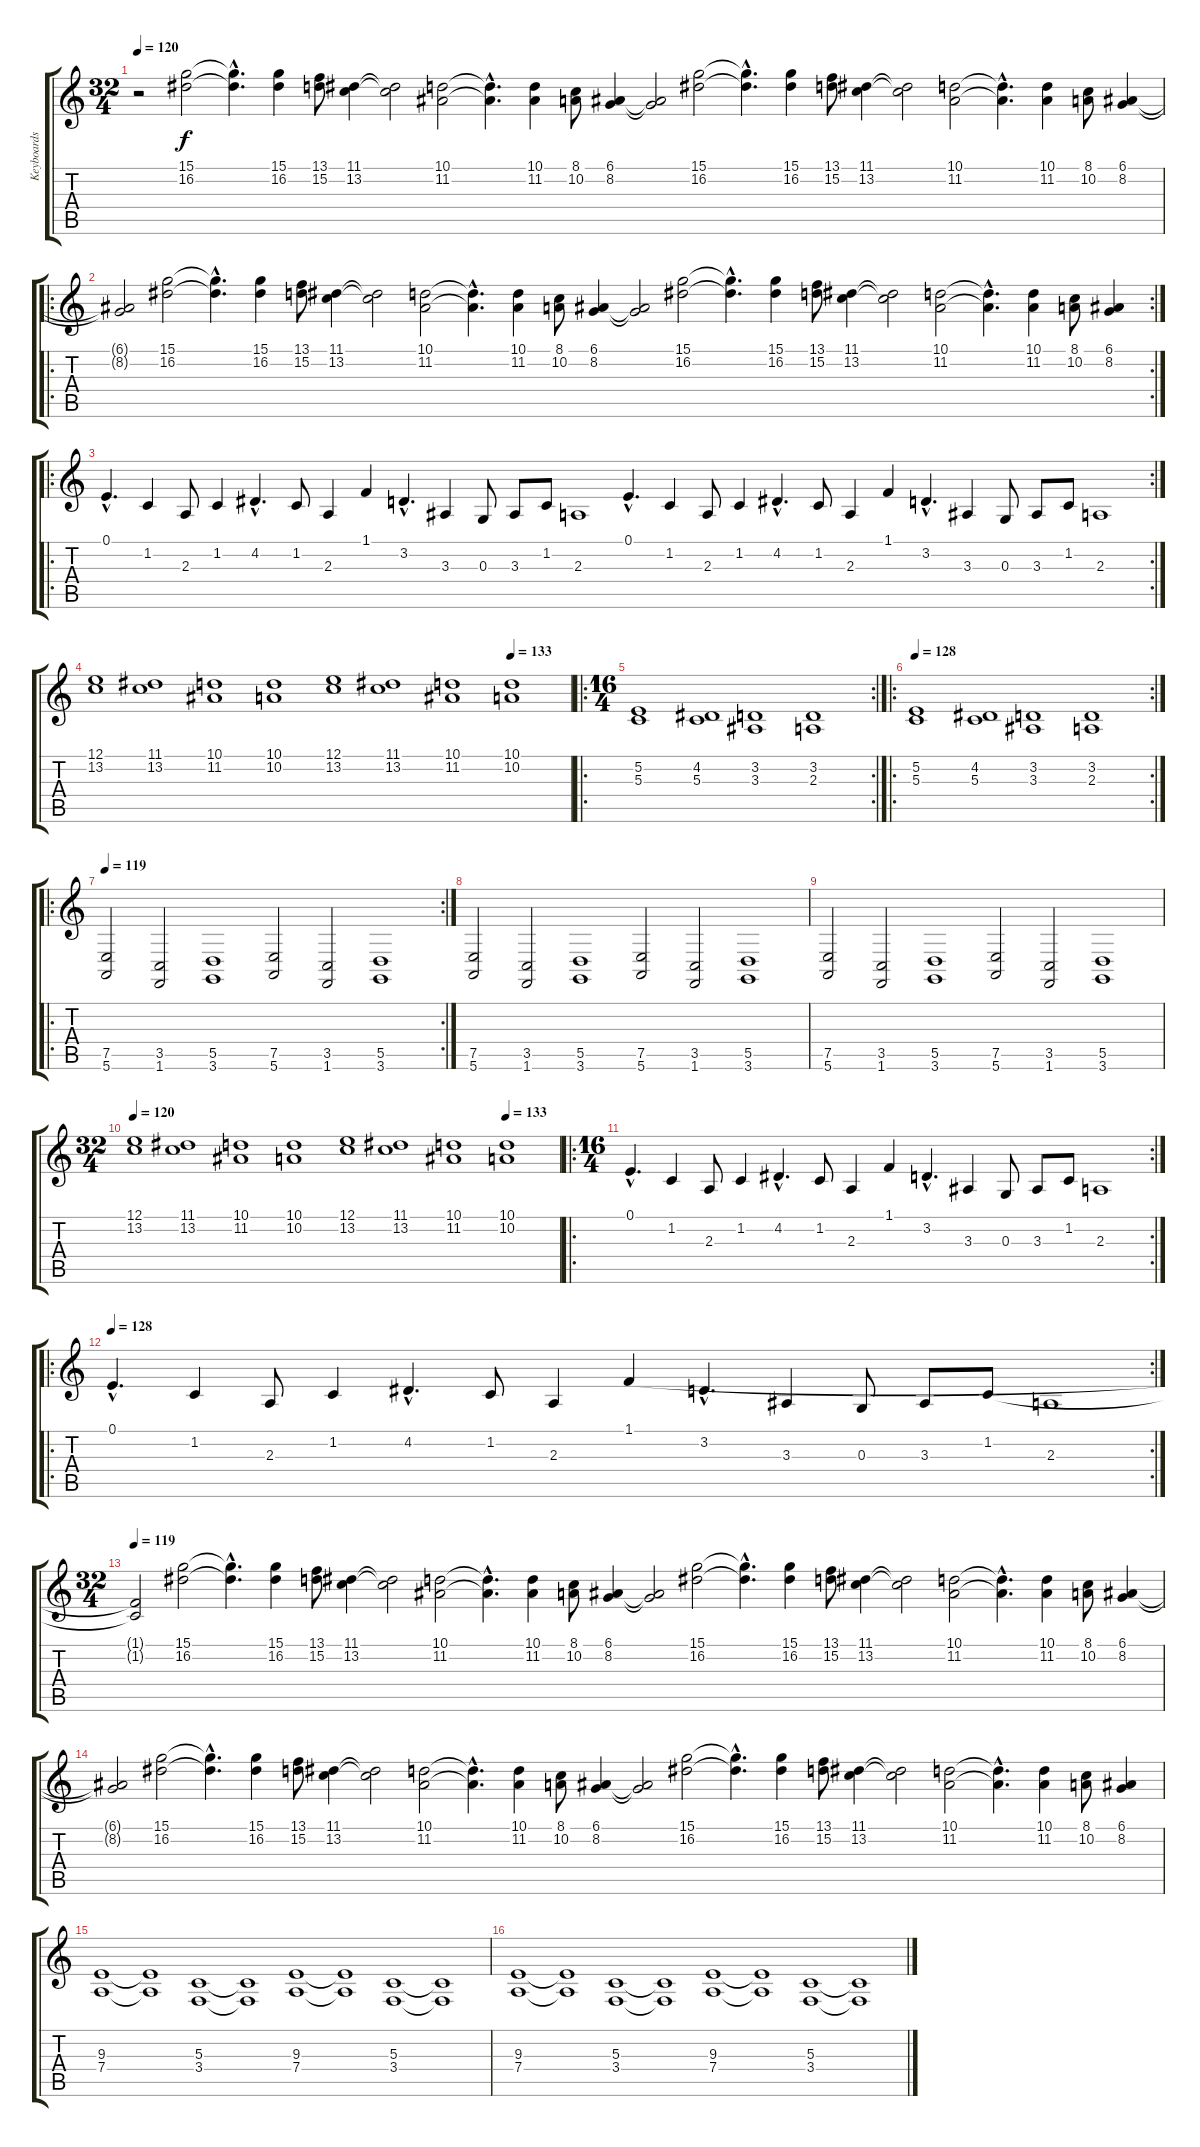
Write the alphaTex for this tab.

\track ("Keyboards (Main Synthesizer)" "Keyboards ") {instrument synthstrings2}
\staff {score tabs}
\tuning (E4 B3 G3 D3 A2 E2) {hide}
\ts (32 4)
\tempo 120
\tempo 117
\tempo 120
\clef g2
\ks c
r.2{dy f instrument synthstrings2} (15.1 16.2).2 (15.1{hac t} 16.2{hac t}).4{d} (15.1 16.2).4 (13.1 15.2).8 (11.1 13.2).4 (11.1{t} 13.2{t}).2 (10.1 11.2).2 (10.1{hac t} 11.2{hac t}).4{d} (10.1 11.2).4 (8.1 10.2).8 (6.1 8.2).4 (6.1{t} 8.2{t}).2 (15.1 16.2).2 (15.1{hac t} 16.2{hac t}).4{d} (15.1 16.2).4 (13.1 15.2).8 (11.1 13.2).4 (11.1{t} 13.2{t}).2 (10.1 11.2).2 (10.1{hac t} 11.2{hac t}).4{d} (10.1 11.2).4 (8.1 10.2).8 (6.1 8.2).4 |
\ro
\rc 2
(6.1{t} 8.2{t}).2 (15.1 16.2).2 (15.1{hac t} 16.2{hac t}).4{d} (15.1 16.2).4 (13.1 15.2).8 (11.1 13.2).4 (11.1{t} 13.2{t}).2 (10.1 11.2).2 (10.1{hac t} 11.2{hac t}).4{d} (10.1 11.2).4 (8.1 10.2).8 (6.1 8.2).4 (6.1{t} 8.2{t}).2 (15.1 16.2).2 (15.1{hac t} 16.2{hac t}).4{d} (15.1 16.2).4 (13.1 15.2).8 (11.1 13.2).4 (11.1{t} 13.2{t}).2 (10.1 11.2).2 (10.1{hac t} 11.2{hac t}).4{d} (10.1 11.2).4 (8.1 10.2).8 (6.1 8.2).4 |
\ro
\rc 2
0.1{hac}.4{d} 1.2.4 2.3.8 1.2.4 4.2{hac}.4{d} 1.2.8 2.3.4 1.1.4 3.2{hac}.4{d} 3.3.4 0.3.8 3.3.8 1.2.8 2.3.1 0.1{hac}.4{d} 1.2.4 2.3.8 1.2.4 4.2{hac}.4{d} 1.2.8 2.3.4 1.1.4 3.2{hac}.4{d} 3.3.4 0.3.8 3.3.8 1.2.8 2.3.1 |
\tempo (133 0.875)
(12.1 13.2).1 (11.1 13.2).1 (10.1 11.2).1 (10.1 10.2).1 (12.1 13.2).1 (11.1 13.2).1 (10.1 11.2).1 (10.1 10.2).1 |
\ro
\rc 2
\ts (16 4)
(5.2 5.3).1 (4.2 5.3).1 (3.2 3.3).1 (3.2 2.3).1 |
\ro
\rc 2
\tempo 128
(5.2 5.3).1 (4.2 5.3).1 (3.2 3.3).1 (3.2 2.3).1 |
\ro
\rc 2
\tempo 119
(7.5 5.6).2 (3.5 1.6).2 (5.5 3.6).1 (7.5 5.6).2 (3.5 1.6).2 (5.5 3.6).1 |
(7.5 5.6).2 (3.5 1.6).2 (5.5 3.6).1 (7.5 5.6).2 (3.5 1.6).2 (5.5 3.6).1 |
(7.5 5.6).2 (3.5 1.6).2 (5.5 3.6).1 (7.5 5.6).2 (3.5 1.6).2 (5.5 3.6).1 |
\ts (32 4)
\tempo 120
\tempo (133 0.875)
(12.1 13.2).1 (11.1 13.2).1 (10.1 11.2).1 (10.1 10.2).1 (12.1 13.2).1 (11.1 13.2).1 (10.1 11.2).1 (10.1 10.2).1 |
\ro
\rc 2
\ts (16 4)
0.1{hac}.4{d} 1.2.4 2.3.8 1.2.4 4.2{hac}.4{d} 1.2.8 2.3.4 1.1.4 3.2{hac}.4{d} 3.3.4 0.3.8 3.3.8 1.2.8 2.3.1 |
\ro
\rc 2
\tempo 128
0.1{hac}.4{d} 1.2.4 2.3.8 1.2.4 4.2{hac}.4{d} 1.2.8 2.3.4 1.1.4 3.2{hac}.4{d} 3.3.4 0.3.8 3.3.8 1.2.8 2.3.1 |
\ts (32 4)
\tempo 119
(1.1{t} 1.2{t}).2 (15.1 16.2).2 (15.1{hac t} 16.2{hac t}).4{d} (15.1 16.2).4 (13.1 15.2).8 (11.1 13.2).4 (11.1{t} 13.2{t}).2 (10.1 11.2).2 (10.1{hac t} 11.2{hac t}).4{d} (10.1 11.2).4 (8.1 10.2).8 (6.1 8.2).4 (6.1{t} 8.2{t}).2 (15.1 16.2).2 (15.1{hac t} 16.2{hac t}).4{d} (15.1 16.2).4 (13.1 15.2).8 (11.1 13.2).4 (11.1{t} 13.2{t}).2 (10.1 11.2).2 (10.1{hac t} 11.2{hac t}).4{d} (10.1 11.2).4 (8.1 10.2).8 (6.1 8.2).4 |
(6.1{t} 8.2{t}).2 (15.1 16.2).2 (15.1{hac t} 16.2{hac t}).4{d} (15.1 16.2).4 (13.1 15.2).8 (11.1 13.2).4 (11.1{t} 13.2{t}).2 (10.1 11.2).2 (10.1{hac t} 11.2{hac t}).4{d} (10.1 11.2).4 (8.1 10.2).8 (6.1 8.2).4 (6.1{t} 8.2{t}).2 (15.1 16.2).2 (15.1{hac t} 16.2{hac t}).4{d} (15.1 16.2).4 (13.1 15.2).8 (11.1 13.2).4 (11.1{t} 13.2{t}).2 (10.1 11.2).2 (10.1{hac t} 11.2{hac t}).4{d} (10.1 11.2).4 (8.1 10.2).8 (6.1 8.2).4 |
(9.3 7.4).1 (9.3{t} 7.4{t}).1 (5.3 3.4).1 (5.3{t} 3.4{t}).1 (9.3 7.4).1 (9.3{t} 7.4{t}).1 (5.3 3.4).1 (5.3{t} 3.4{t}).1 |
(9.3 7.4).1{volume 14} (9.3{t} 7.4{t}).1 (5.3 3.4).1 (5.3{t} 3.4{t}).1 (9.3 7.4).1 (9.3{t} 7.4{t}).1 (5.3 3.4).1 (5.3{t} 3.4{t}).1
